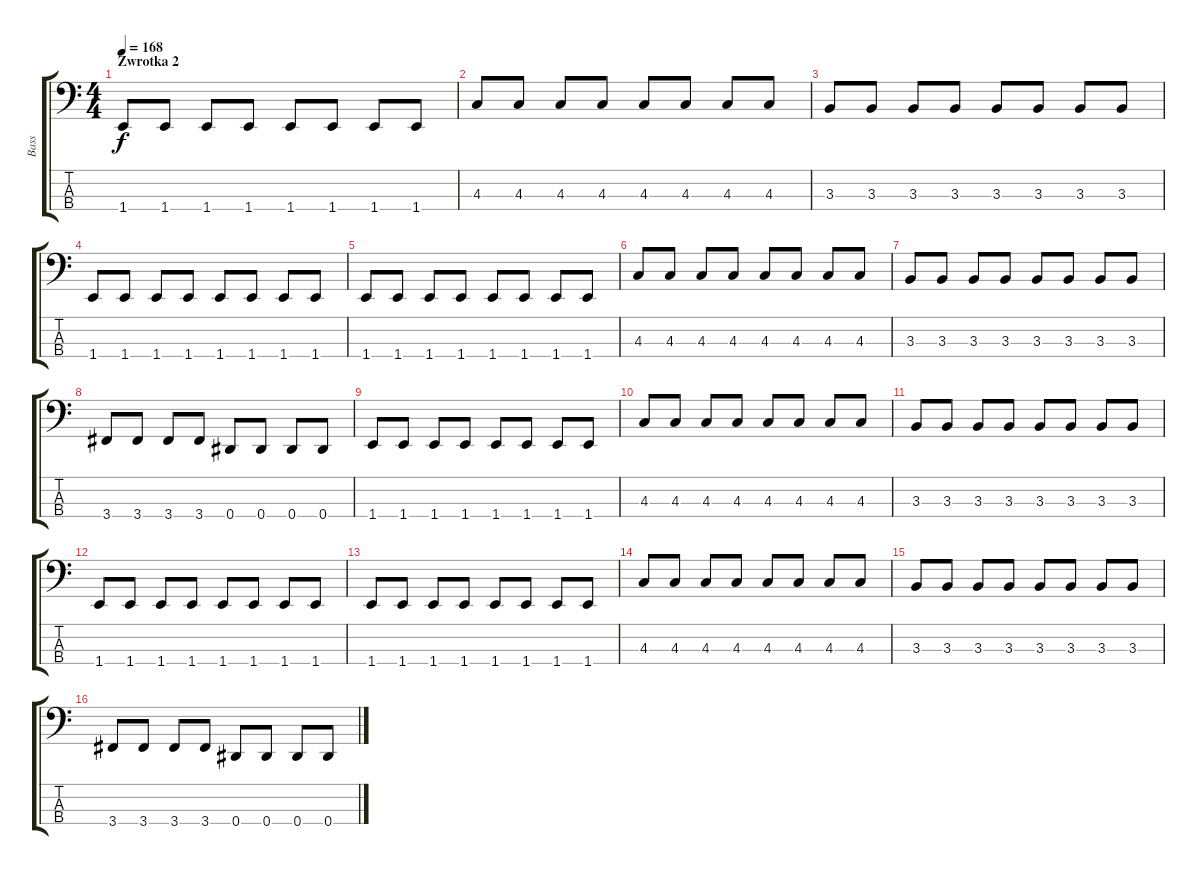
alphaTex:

\track ("Bass" "Bass") {instrument electricbassfinger}
\staff {score tabs}
\tuning (Gb2 Db2 Ab1 Eb1) {hide}
\ts (4 4)
\section ("" "Zwrotka 2")
\tempo 168
\clef f4
\ks c
1.4.8{dy f} 1.4.8 1.4.8 1.4.8 1.4.8 1.4.8 1.4.8 1.4.8 |
4.3.8 4.3.8 4.3.8 4.3.8 4.3.8 4.3.8 4.3.8 4.3.8 |
3.3.8 3.3.8 3.3.8 3.3.8 3.3.8 3.3.8 3.3.8 3.3.8 |
1.4.8 1.4.8 1.4.8 1.4.8 1.4.8 1.4.8 1.4.8 1.4.8 |
1.4.8 1.4.8 1.4.8 1.4.8 1.4.8 1.4.8 1.4.8 1.4.8 |
4.3.8 4.3.8 4.3.8 4.3.8 4.3.8 4.3.8 4.3.8 4.3.8 |
3.3.8 3.3.8 3.3.8 3.3.8 3.3.8 3.3.8 3.3.8 3.3.8 |
3.4.8 3.4.8 3.4.8 3.4.8 0.4.8 0.4.8 0.4.8 0.4.8 |
1.4.8 1.4.8 1.4.8 1.4.8 1.4.8 1.4.8 1.4.8 1.4.8 |
4.3.8 4.3.8 4.3.8 4.3.8 4.3.8 4.3.8 4.3.8 4.3.8 |
3.3.8 3.3.8 3.3.8 3.3.8 3.3.8 3.3.8 3.3.8 3.3.8 |
1.4.8 1.4.8 1.4.8 1.4.8 1.4.8 1.4.8 1.4.8 1.4.8 |
1.4.8 1.4.8 1.4.8 1.4.8 1.4.8 1.4.8 1.4.8 1.4.8 |
4.3.8 4.3.8 4.3.8 4.3.8 4.3.8 4.3.8 4.3.8 4.3.8 |
3.3.8 3.3.8 3.3.8 3.3.8 3.3.8 3.3.8 3.3.8 3.3.8 |
3.4.8 3.4.8 3.4.8 3.4.8 0.4.8 0.4.8 0.4.8 0.4.8
